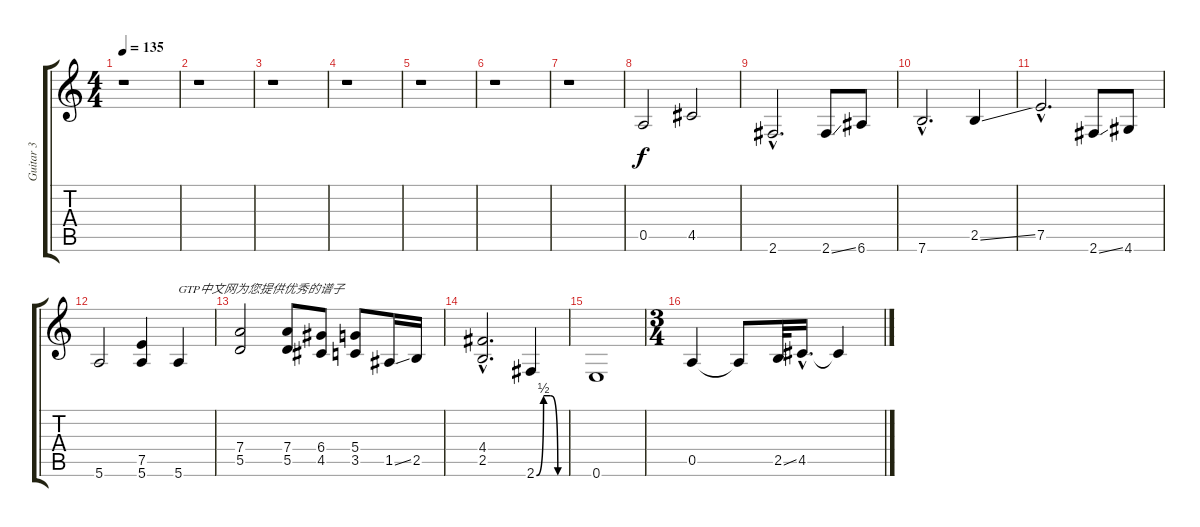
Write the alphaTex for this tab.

\track ("Guitar 3" "Guitar 3") {instrument electricguitarclean}
\staff {score tabs}
\tuning (E4 B3 G3 D3 A2 E2) {hide}
\ts (4 4)
\tempo 135
\clef g2
\ks c
r.1{dy f} |
r.1 |
r.1 |
r.1 |
r.1 |
r.1 |
r.1 |
0.5.2 4.5.2 |
2.6{hac}.2{d} 2.6{ss}.8 6.6.8 |
7.6{hac}.2{d} 2.5{ss}.4 |
7.5{hac}.2{d} 2.6{ss}.8 4.6.8 |
5.6.2 (7.5 5.6).4 5.6.4{txt "GTP中文网为您提供优秀的谱子"} |
(7.4 5.5).2 (7.4 5.5).8 (6.4 4.5).8 (5.4 3.5).8 1.5{ss}.16 2.5.16 |
(4.4{hac} 2.5{hac}).2{d} 2.6{be (custom 0 0 15 2 30 2 45 0 60 0)}.4 |
0.6.1 |
\ts (3 4)
0.5.4 0.5{t}.8 2.5{ss}.32 4.5{hac}.16{d} 4.5{t}.4
